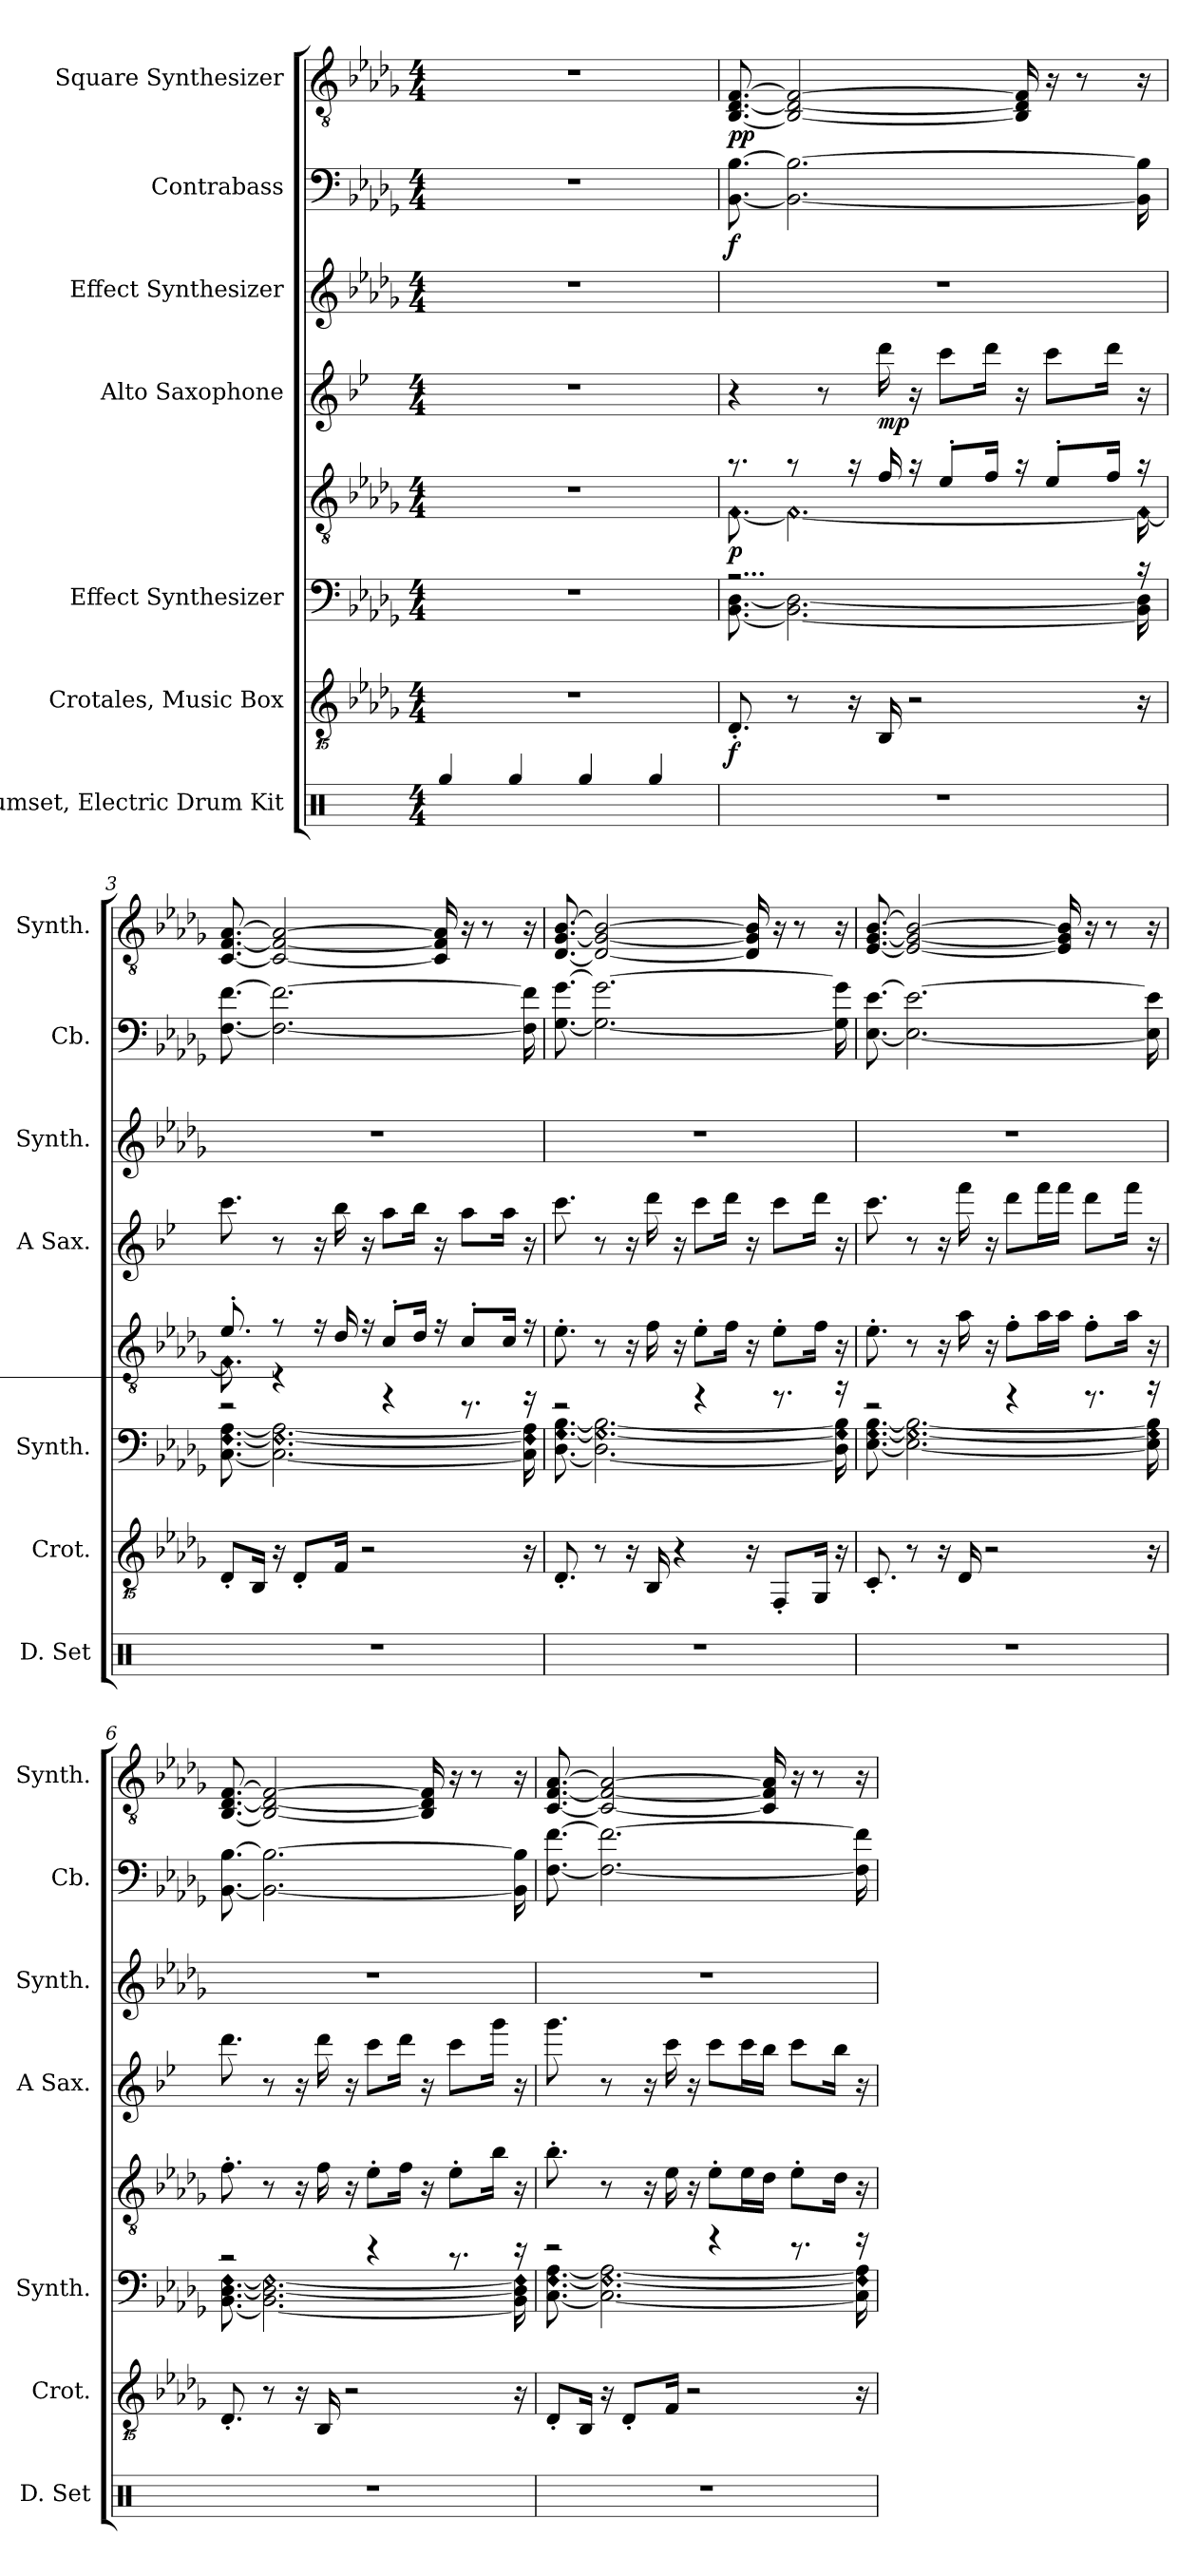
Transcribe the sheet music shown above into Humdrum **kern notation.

**kern	**kern	**dynam	**kern	**kern	**dynam	**kern	**dynam	**kern	**kern	**dynam	**kern	**dynam
*part7	*part6	*part6	*part5	*part5	*part5	*part4	*part4	*part3	*part2	*part2	*part1	*part1
*staff8	*staff7	*staff7	*staff6	*staff5	*staff5/6	*staff4	*staff4	*staff3	*staff2	*staff2	*staff1	*staff1
*I"Drumset, Electric Drum Kit	*I"Crotales, Music Box	*	*I"Effect Synthesizer	*	*	*I"Alto Saxophone	*	*I"Effect Synthesizer	*I"Contrabass	*	*I"Square Synthesizer	*
*I'D. Set	*I'Crot.	*	*I'Synth.	*	*	*I'A Sax.	*	*I'Synth.	*I'Cb.	*	*I'Synth.	*
*clefX	*clefGvv2	*	*clefF4	*clefGv2	*	*clefG2	*	*clefG2	*clefF4	*	*clefGv2	*
*	*ITrd-14c-24	*	*	*	*	*ITrd5c9	*	*	*ITrd7c12	*	*	*
*k[]	*k[b-e-a-d-g-]	*	*k[b-e-a-d-g-]	*k[b-e-a-d-g-]	*	*k[b-e-a-d-g-]	*	*k[b-e-a-d-g-]	*k[b-e-a-d-g-]	*	*k[b-e-a-d-g-]	*
*M4/4	*M4/4	*	*M4/4	*M4/4	*	*M4/4	*	*M4/4	*M4/4	*	*M4/4	*
*MM120	*MM120	*	*MM120	*MM120	*	*MM120	*	*MM120	*MM120	*	*MM120	*
=1	=1	=1	=1	=1	=1	=1	=1	=1	=1	=1	=1	=1
4Rgg/	1r	.	1r	1r	.	1r	.	1r	1r	.	1r	.
4Rgg/	.	.	.	.	.	.	.	.	.	.	.	.
4Rgg/	.	.	.	.	.	.	.	.	.	.	.	.
4Rgg/	.	.	.	.	.	.	.	.	.	.	.	.
=2	=2	=2	=2	=2	=2	=2	=2	=2	=2	=2	=2	=2
*	*	*	*^	*^	*	*	*	*	*	*	*	*
!	!	!LO:DY:b	!	!	!	!LO:N:head=diamond	!LO:DY:b	!	!	!	!	!LO:DY:b	!	!LO:DY:b
1r	8.d-'/	f	2...r	[8.BB-\ [8.D-\	8.r	[8.F\	p	4r	.	1r	[8.BBB-\ [8.BB-\	f	[8.BB-/ [8.D-/ [8.F/	pp
!	!	!	!	!	!	!LO:N:head=diamond	!	!	!	!	!	!	!	!
.	8r	.	.	2.BB-\_ 2.D-\_	8r	2.F\_	.	.	.	.	2.BBB-\_ 2.BB-\_	.	2BB-/_ 2D-/_ 2F/_	.
.	.	.	.	.	.	.	.	8r	.	.	.	.	.	.
.	16r	.	.	.	16r	.	.	.	.	.	.	.	.	.
!	!	!	!	!	!	!	!	!	!LO:DY:b	!	!	!	!	!
.	16B-/	.	.	.	16f/	.	.	16ff\	mp	.	.	.	.	.
.	2r	.	.	.	16r	.	.	16r	.	.	.	.	.	.
.	.	.	.	.	8e-'/L	.	.	8ee-\L	.	.	.	.	.	.
.	.	.	.	.	16f/Jk	.	.	16ff\Jk	.	.	.	.	.	.
.	.	.	.	.	16r	.	.	16r	.	.	.	.	16BB-/] 16D-/] 16F/]	.
.	.	.	.	.	8e-'/L	.	.	8ee-\L	.	.	.	.	16r	.
.	.	.	.	.	.	.	.	.	.	.	.	.	8r	.
.	.	.	.	.	16f/Jk	.	.	16ff\Jk	.	.	.	.	.	.
!	!	!	!	!	!	!LO:N:head=diamond	!	!	!	!	!	!	!	!
.	16r	.	16r	16BB-\] 16D-\]	16r	16F\_	.	16r	.	.	16BBB-\] 16BB-\]	.	16r	.
!!LO:PB:g=z
=3	=3	=3	=3	=3	=3	=3	=3	=3	=3	=3	=3	=3	=3	=3
!	!	!	!	!LO:N:n=2:head=diamond	!	!LO:N:head=diamond	!	!	!	!	!	!	!	!
1r	8d-'/L	.	2r	[8.C\ [8.F\ [8.A-\	8.e-'/	8.F\]	.	8.ee-\	.	1r	[8.FF\ [8.F\	.	[8.C/ [8.F/ [8.A-/	.
.	16B-/Jk	.	.	.	.	.	.	.	.	.	.	.	.	.
!	!	!	!	!LO:N:n=2:head=diamond	!	!LO:N:vis=2..	!	!	!	!	!	!	!	!
.	16r	.	.	2.C\_ 2.F\_ 2.A-\_	8r	16%13r	.	8r	.	.	2.FF\_ 2.F\_	.	2C/_ 2F/_ 2A-/_	.
.	8d-'/L	.	.	.	.	.	.	.	.	.	.	.	.	.
.	.	.	.	.	16r	.	.	16r	.	.	.	.	.	.
.	16f/Jk	.	.	.	16d-/	.	.	16dd-\	.	.	.	.	.	.
.	2r	.	.	.	16r	.	.	16r	.	.	.	.	.	.
.	.	.	4r	.	8c'/L	.	.	8cc\L	.	.	.	.	.	.
.	.	.	.	.	16d-/Jk	.	.	16dd-\Jk	.	.	.	.	.	.
.	.	.	.	.	16r	.	.	16r	.	.	.	.	16C/] 16F/] 16A-/]	.
.	.	.	8.r	.	8c'/L	.	.	8cc\L	.	.	.	.	16r	.
.	.	.	.	.	.	.	.	.	.	.	.	.	8r	.
.	.	.	.	.	16c/Jk	.	.	16cc\Jk	.	.	.	.	.	.
!	!	!	!	!LO:N:n=2:head=diamond	!	!	!	!	!	!	!	!	!	!
.	16r	.	16r	16C\] 16F\] 16A-\]	16r	.	.	16r	.	.	16FF\] 16F\]	.	16r	.
*	*	*	*	*	*v	*v	*	*	*	*	*	*	*	*
=4	=4	=4	=4	=4	=4	=4	=4	=4	=4	=4	=4	=4	=4
!	!	!	!	!LO:N:n=2:head=diamond	!	!	!	!	!	!	!	!	!
1r	8.d-'/	.	2r	[8.D-\ [8.G-\ [8.B-\	8.e-'\	.	8.ee-\	.	1r	[8.GG-\ [8.G-\	.	[8.D-/ [8.G-/ [8.B-/	.
!	!	!	!	!LO:N:n=2:head=diamond	!	!	!	!	!	!	!	!	!
.	8r	.	.	2.D-\_ 2.G-\_ 2.B-\_	8r	.	8r	.	.	2.GG-\_ 2.G-\_	.	2D-/_ 2G-/_ 2B-/_	.
.	16r	.	.	.	16r	.	16r	.	.	.	.	.	.
.	16B-/	.	.	.	16f\	.	16ff\	.	.	.	.	.	.
.	4r	.	.	.	16r	.	16r	.	.	.	.	.	.
.	.	.	4r	.	8e-'\L	.	8ee-\L	.	.	.	.	.	.
.	.	.	.	.	16f\Jk	.	16ff\Jk	.	.	.	.	.	.
.	16r	.	.	.	16r	.	16r	.	.	.	.	16D-/] 16G-/] 16B-/]	.
.	8F'/L	.	8.r	.	8e-'\L	.	8ee-\L	.	.	.	.	16r	.
.	.	.	.	.	.	.	.	.	.	.	.	8r	.
.	16G-/Jk	.	.	.	16f\Jk	.	16ff\Jk	.	.	.	.	.	.
!	!	!	!	!LO:N:n=2:head=diamond	!	!	!	!	!	!	!	!	!
.	16r	.	16r	16D-\] 16G-\] 16B-\]	16r	.	16r	.	.	16GG-\] 16G-\]	.	16r	.
=5	=5	=5	=5	=5	=5	=5	=5	=5	=5	=5	=5	=5	=5
!	!	!	!	!LO:N:n=2:head=diamond	!	!	!	!	!	!	!	!	!
1r	8.c'/	.	2r	[8.E-\ [8.G-\ [8.B-\	8.e-'\	.	8.ee-\	.	1r	[8.EE-\ [8.E-\	.	[8.E-/ [8.G-/ [8.B-/	.
!	!	!	!	!LO:N:n=2:head=diamond	!	!	!	!	!	!	!	!	!
.	8r	.	.	2.E-\_ 2.G-\_ 2.B-\_	8r	.	8r	.	.	2.EE-\_ 2.E-\_	.	2E-/_ 2G-/_ 2B-/_	.
.	16r	.	.	.	16r	.	16r	.	.	.	.	.	.
.	16d-/	.	.	.	16a-\	.	16aa-\	.	.	.	.	.	.
.	2r	.	.	.	16r	.	16r	.	.	.	.	.	.
.	.	.	4r	.	8f'\L	.	8ff\L	.	.	.	.	.	.
.	.	.	.	.	16a-\L	.	16aa-\L	.	.	.	.	.	.
.	.	.	.	.	16a-\JJ	.	16aa-\JJ	.	.	.	.	16E-/] 16G-/] 16B-/]	.
.	.	.	8.r	.	8f'\L	.	8ff\L	.	.	.	.	16r	.
.	.	.	.	.	.	.	.	.	.	.	.	8r	.
.	.	.	.	.	16a-\Jk	.	16aa-\Jk	.	.	.	.	.	.
!	!	!	!	!LO:N:n=2:head=diamond	!	!	!	!	!	!	!	!	!
.	16r	.	16r	16E-\] 16G-\] 16B-\]	16r	.	16r	.	.	16EE-\] 16E-\]	.	16r	.
!!LO:PB:g=z
=6	=6	=6	=6	=6	=6	=6	=6	=6	=6	=6	=6	=6	=6
!	!	!	!	!LO:N:n=3:head=diamond	!	!	!	!	!	!	!	!	!
1r	8.d-'/	.	2r	[8.BB-\ [8.D-\ [8.F\	8.f'\	.	8.ff\	.	1r	[8.BBB-\ [8.BB-\	.	[8.BB-/ [8.D-/ [8.F/	.
!	!	!	!	!LO:N:n=3:head=diamond	!	!	!	!	!	!	!	!	!
.	8r	.	.	2.BB-\_ 2.D-\_ 2.F\_	8r	.	8r	.	.	2.BBB-\_ 2.BB-\_	.	2BB-/_ 2D-/_ 2F/_	.
.	16r	.	.	.	16r	.	16r	.	.	.	.	.	.
.	16B-/	.	.	.	16f\	.	16ff\	.	.	.	.	.	.
.	2r	.	.	.	16r	.	16r	.	.	.	.	.	.
.	.	.	4r	.	8e-'\L	.	8ee-\L	.	.	.	.	.	.
.	.	.	.	.	16f\Jk	.	16ff\Jk	.	.	.	.	.	.
.	.	.	.	.	16r	.	16r	.	.	.	.	16BB-/] 16D-/] 16F/]	.
.	.	.	8.r	.	8e-'\L	.	8ee-\L	.	.	.	.	16r	.
.	.	.	.	.	.	.	.	.	.	.	.	8r	.
.	.	.	.	.	16b-\Jk	.	16bb-\Jk	.	.	.	.	.	.
!	!	!	!	!LO:N:n=3:head=diamond	!	!	!	!	!	!	!	!	!
.	16r	.	16r	16BB-\] 16D-\] 16F\]	16r	.	16r	.	.	16BBB-\] 16BB-\]	.	16r	.
=7	=7	=7	=7	=7	=7	=7	=7	=7	=7	=7	=7	=7	=7
!	!	!	!	!LO:N:n=2:head=diamond	!	!	!	!	!	!	!	!	!
1r	8d-'/L	.	2r	[8.C\ [8.F\ [8.A-\	8.b-'\	.	8.bb-\	.	1r	[8.FF\ [8.F\	.	[8.C/ [8.F/ [8.A-/	.
.	16B-/Jk	.	.	.	.	.	.	.	.	.	.	.	.
!	!	!	!	!LO:N:n=2:head=diamond	!	!	!	!	!	!	!	!	!
.	16r	.	.	2.C\_ 2.F\_ 2.A-\_	8r	.	8r	.	.	2.FF\_ 2.F\_	.	2C/_ 2F/_ 2A-/_	.
.	8d-'/L	.	.	.	.	.	.	.	.	.	.	.	.
.	.	.	.	.	16r	.	16r	.	.	.	.	.	.
.	16f/Jk	.	.	.	16e-\	.	16ee-\	.	.	.	.	.	.
.	2r	.	.	.	16r	.	16r	.	.	.	.	.	.
.	.	.	4r	.	8e-'\L	.	8ee-\L	.	.	.	.	.	.
.	.	.	.	.	16e-\L	.	16ee-\L	.	.	.	.	.	.
.	.	.	.	.	16d-\JJ	.	16dd-\JJ	.	.	.	.	16C/] 16F/] 16A-/]	.
.	.	.	8.r	.	8e-'\L	.	8ee-\L	.	.	.	.	16r	.
.	.	.	.	.	.	.	.	.	.	.	.	8r	.
.	.	.	.	.	16d-\Jk	.	16dd-\Jk	.	.	.	.	.	.
!	!	!	!	!LO:N:n=2:head=diamond	!	!	!	!	!	!	!	!	!
.	16r	.	16r	16C\] 16F\] 16A-\]	16r	.	16r	.	.	16FF\] 16F\]	.	16r	.
*	*	*	*v	*v	*	*	*	*	*	*	*	*	*
=	=	=	=	=	=	=	=	=	=	=	=	=
*-	*-	*-	*-	*-	*-	*-	*-	*-	*-	*-	*-	*-
